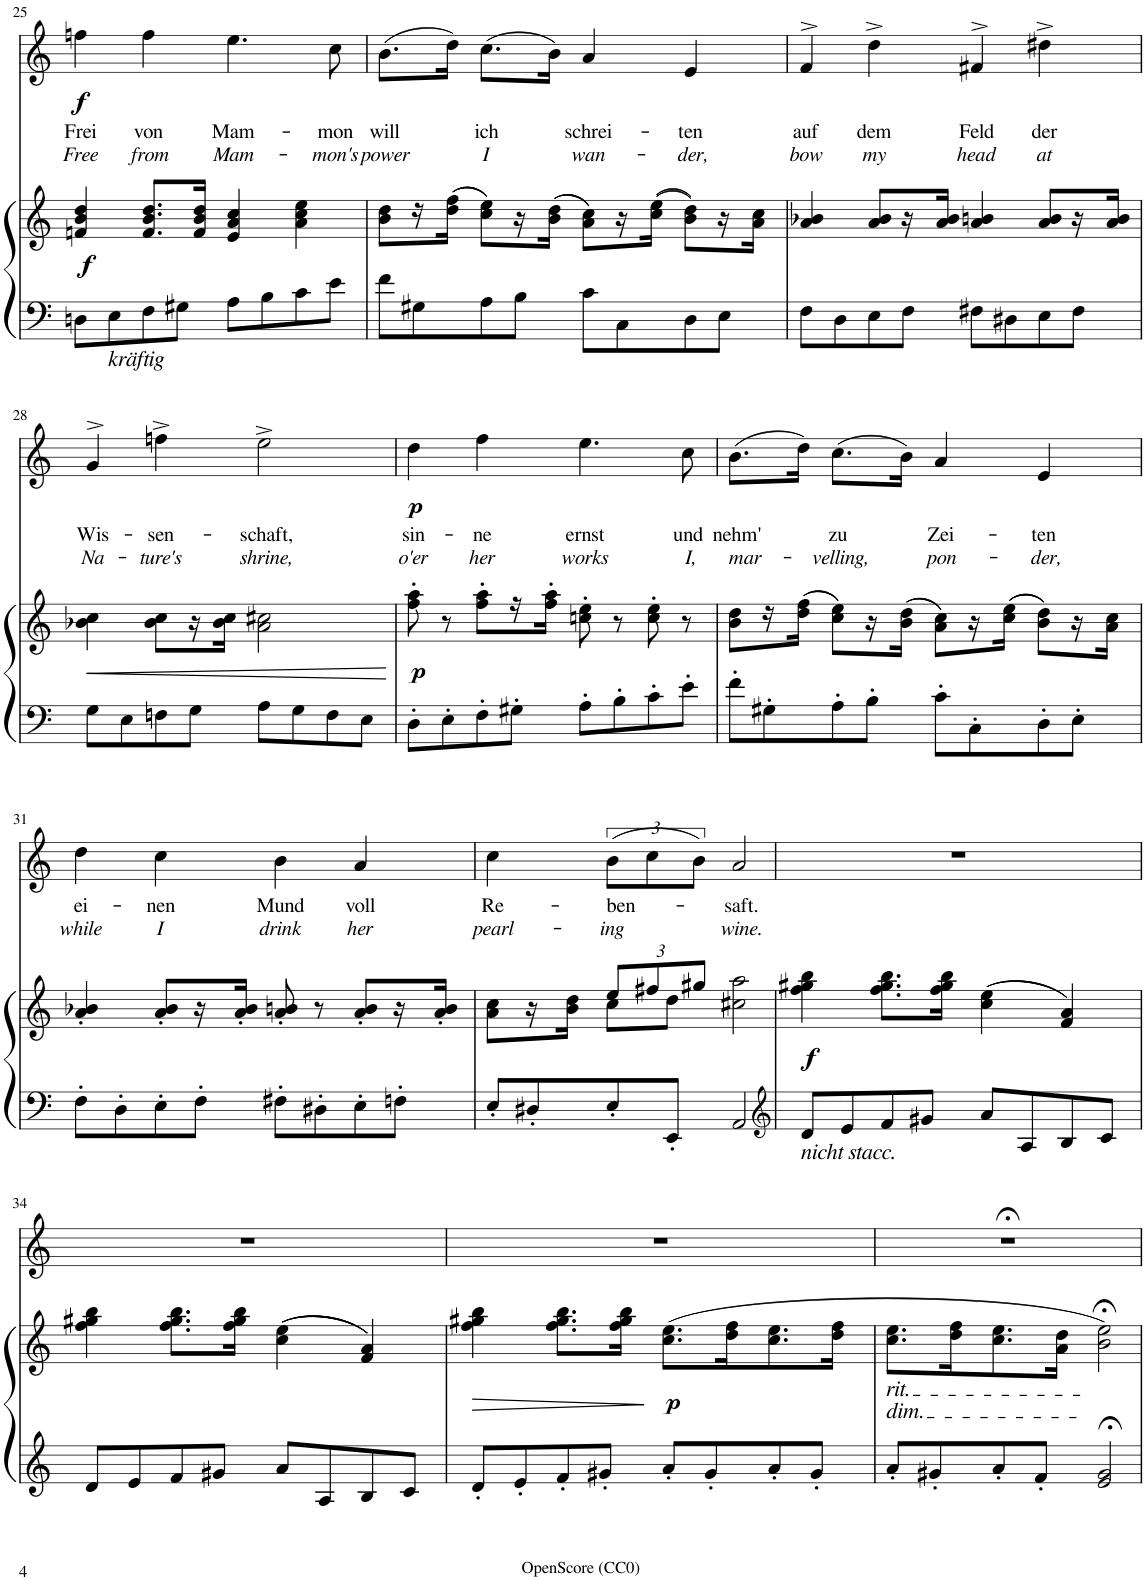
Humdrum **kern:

**kern	**kern	**dynam	**kern	**text	**text	**dynam
*part2	*part2	*part2	*part1	*part1	*part1	*part1
*staff3	*staff2	*staff2/3	*staff1	*staff1	*staff1	*staff1
*I"Piano	*	*	*I"Voice	*	*	*
*I'Pno	*	*	*	*	*	*
!!LO:PB:g=z
*clefF4	*clefG2	*	*clefG2	*	*	*
*k[]	*k[]	*	*k[]	*	*	*
*M4/4	*M4/4	*	*M4/4	*	*	*
=25	=25	=25	=25	=25	=25	=25
!	!	!LO:DY:b	!	!LO:LY:b	!LO:LY:b	!LO:DY:b
8Dn\L	4fn/ 4b/ 4dd/	f	4ffn\	Frei	Free	f
!LO:TX:b:i:t=kräftig	!	!	!	!	!	!
8E\	.	.	.	.	.	.
!	!	!	!	!LO:LY:b	!LO:LY:b	!
8F\	8.f/ 8.b/ 8.dd/L	.	4ff\	von	from	.
8G#X\J	.	.	.	.	.	.
.	16f/ 16b/ 16dd/Jk	.	.	.	.	.
!	!	!	!	!LO:LY:b	!LO:LY:b	!
8A\L	4e/ 4a/ 4cc/	.	4.ee\	Mam-	Mam-	.
8B\	.	.	.	.	.	.
8c\	4a\ 4cc\ 4ee\	.	.	.	.	.
!	!	!	!	!LO:LY:b	!LO:LY:b	!
8e\J	.	.	8cc\	-mon	-mon's	.
=26	=26	=26	=26	=26	=26	=26
!	!	!	!	!LO:LY:b	!LO:LY:b	!
8f\L	8b\ 8dd\L	.	(8.b\L	will	power	.
8G#X\	16r	.	.	.	.	.
.	((16dd\ 16ff\JJ	.	16dd\Jk)	.	.	.
!	!	!	!	!LO:LY:b	!LO:LY:b	!
8A\	8cc\ 8ee\L))	.	(8.cc\L	ich	I	.
8B\J	16r	.	.	.	.	.
.	((16b\ 16dd\JJ	.	16b\Jk)	.	.	.
!	!	!	!	!LO:LY:b	!LO:LY:b	!
8c\L	8a\ 8cc\L))	.	4a/	schrei-	wan-	.
8C\	16r	.	.	.	.	.
.	((16cc\ 16ee\JJ	.	.	.	.	.
!	!	!	!	!LO:LY:b	!LO:LY:b	!
8D\	8b\ 8dd\L))	.	4e/	-ten	-der,	.
8E\J	16r	.	.	.	.	.
.	16a\ 16cc\JJ	.	.	.	.	.
=27	=27	=27	=27	=27	=27	=27
!	!	!	!	!LO:LY:b	!LO:LY:b	!
8F\L	4a/ 4b-X/	.	4f^>/	auf	bow	.
8D\	.	.	.	.	.	.
!	!	!	!	!LO:LY:b	!LO:LY:b	!
8E\	8a/ 8b-/L	.	4dd^\	dem	my	.
8F\J	16r	.	.	.	.	.
.	16a/ 16b-/JJ	.	.	.	.	.
!	!	!	!	!LO:LY:b	!LO:LY:b	!
8F#X\L	4a/ 4bn/	.	4f#X^>/	Feld	head	.
8D#X\	.	.	.	.	.	.
!	!	!	!	!LO:LY:b	!LO:LY:b	!
8E\	8a/ 8b/L	.	4dd#X^\	der	at	.
8F#\J	16r	.	.	.	.	.
.	16a/ 16b/JJ	.	.	.	.	.
!!LO:LB:g=z
=28	=28	=28	=28	=28	=28	=28
!	!	!LO:HP:b	!	!LO:LY:b	!LO:LY:b	!
8G\L	4b-X\ 4cc\	<	4g^>/	Wis-	Na-	.
8E\	.	.	.	.	.	.
!	!	!	!	!LO:LY:b	!LO:LY:b	!
8Fn\	8b-\ 8cc\L	.	4ffn^\	-sen-	-ture's	.
8G\J	16r	.	.	.	.	.
.	16b-\ 16cc\JJ	.	.	.	.	.
!	!	!	!	!LO:LY:b	!LO:LY:b	!
8A\L	2a\ 2cc#X\	.	2ee^\	-schaft,	shrine,	.
8G\	.	.	.	.	.	.
8F\	.	.	.	.	.	.
8E\J	.	.	.	.	.	.
.	.	[	.	.	.	.
=29	=29	=29	=29	=29	=29	=29
!	!	!LO:DY:b	!	!LO:LY:b	!LO:LY:b	!LO:DY:b
8D'\L	8ff\' 8aa\'	p	4dd\	sin-	o'er	p
8E'\	8r	.	.	.	.	.
!	!	!	!	!LO:LY:b	!LO:LY:b	!
8F'\	8ff\' 8aa\'L	.	4ff\	-ne	her	.
8G#X'\J	16r	.	.	.	.	.
.	16ff\' 16aa\'JJ	.	.	.	.	.
!	!	!	!	!LO:LY:b	!LO:LY:b	!
8A'\L	8ccn\' 8ee\'	.	4.ee\	ernst	works	.
8B'\	8r	.	.	.	.	.
8c'\	8cc\' 8ee\'	.	.	.	.	.
!	!	!	!	!LO:LY:b	!LO:LY:b	!
8e'\J	8r	.	8cc\	und	I,	.
=30	=30	=30	=30	=30	=30	=30
!	!	!	!	!LO:LY:b	!LO:LY:b	!
8f'\L	8b\ 8dd\L	.	(8.b\L	nehm'	mar-	.
8G#X'\	16r	.	.	.	.	.
.	((16dd\ 16ff\JJ	.	16dd\Jk)	.	.	.
!	!	!	!	!LO:LY:b	!LO:LY:b	!
8A'\	8cc\ 8ee\L))	.	(8.cc\L	zu	-velling,	.
8B'\J	16r	.	.	.	.	.
.	((16b\ 16dd\JJ	.	16b\Jk)	.	.	.
!	!	!	!	!LO:LY:b	!LO:LY:b	!
8c'\L	8a\ 8cc\L))	.	4a/	Zei-	pon-	.
8C'\	16r	.	.	.	.	.
.	((16cc\ 16ee\JJ	.	.	.	.	.
!	!	!	!	!LO:LY:b	!LO:LY:b	!
8D'\	8b\ 8dd\L))	.	4e/	-ten	-der,	.
8E'\J	16r	.	.	.	.	.
.	16a\ 16cc\JJ	.	.	.	.	.
!!LO:LB:g=z
=31	=31	=31	=31	=31	=31	=31
!	!	!	!	!LO:LY:b	!LO:LY:b	!
8F'\L	4a/' 4b-X/'	.	4dd\	ei-	while	.
8D'\	.	.	.	.	.	.
!	!	!	!	!LO:LY:b	!LO:LY:b	!
8E'\	8a/' 8b-/'L	.	4cc\	-nen	I	.
8F'\J	16r	.	.	.	.	.
.	16a/' 16b-/'JJ	.	.	.	.	.
!	!	!	!	!LO:LY:b	!LO:LY:b	!
8F#X'\L	8a/' 8bn/'	.	4b\	Mund	drink	.
8D#X'\	8r	.	.	.	.	.
!	!	!	!	!LO:LY:b	!LO:LY:b	!
8E'\	8a/' 8b/'L	.	4a/	voll	her	.
8Fn'\J	16r	.	.	.	.	.
.	16a/' 16b/'JJ	.	.	.	.	.
=32	=32	=32	=32	=32	=32	=32
*	*^	*	*	*	*	*
!	!	!	!	!	!LO:LY:b	!LO:LY:b	!
8E'/L	4ryy	8a\ 8cc\L	.	4cc\	Re-	pearl-	.
8D#X'/	.	16r	.	.	.	.	.
.	.	16b\ 16dd\JJ	.	.	.	.	.
*	*Xbrackettup	*	*	*	*	*	*
!	!	!	!	!	!LO:LY:b	!LO:LY:b	!
8E'/	12ee/L	8cc\L	.	(12b\L	-ben-	-ing	.
.	12ff#X/	.	.	12cc\	.	.	.
8EE'/J	.	8dd\J	.	.	.	.	.
.	12gg#X/J	.	.	12b\J)	.	.	.
!	!	!	!	!	!LO:LY:b	!LO:LY:b	!
2AA/	2ryy	2cc#X\ 2aa\	.	2a/	-saft.	wine.	.
*	*v	*v	*	*	*	*	*
=33	=33	=33	=33	=33	=33	=33
*clefG2	*	*	*	*	*	*
*	*^	*	*	*	*	*
!LO:TX:b:i:t=nicht stacc.	!	!	!	!	!	!	!
!	!	!	!LO:DY:b	!	!	!	!
*	*v	*v	*	*	*	*	*
8d/L	4ff\ 4gg#X\ 4bb\	f	1r	.	.	.
8e/	.	.	.	.	.	.
8f/	8.ff\ 8.gg#\ 8.bb\L	.	.	.	.	.
8g#X/J	.	.	.	.	.	.
.	16ff\ 16gg#\ 16bb\Jk	.	.	.	.	.
8a/L	((4cc\ 4ee\	.	.	.	.	.
8A/	.	.	.	.	.	.
8B/	4f/ 4a/))	.	.	.	.	.
8c/J	.	.	.	.	.	.
!!LO:LB:g=z
=34	=34	=34	=34	=34	=34	=34
8d/L	4ff\ 4gg#X\ 4bb\	.	1r	.	.	.
8e/	.	.	.	.	.	.
8f/	8.ff\ 8.gg#\ 8.bb\L	.	.	.	.	.
8g#X/J	.	.	.	.	.	.
.	16ff\ 16gg#\ 16bb\Jk	.	.	.	.	.
8a/L	(((4cc\ 4ee\	.	.	.	.	.
8A/	.	.	.	.	.	.
8B/	4f/ 4a/)))	.	.	.	.	.
8c/J	.	.	.	.	.	.
=35	=35	=35	=35	=35	=35	=35
!	!	!LO:HP:b	!	!	!	!
8d'/L	4ff\ 4gg#X\ 4bb\	>	1r	.	.	.
8e'/	.	.	.	.	.	.
8f'/	8.ff\ 8.gg#\ 8.bb\L	.	.	.	.	.
8g#X'/J	.	.	.	.	.	.
.	16ff\ 16gg#\ 16bb\Jk	.	.	.	.	.
!	!	!LO:DY:n=1:b	!	!	!	!
8a'/L	(8.cc\ 8.ee\L	] p	.	.	.	.
8g#'/	.	.	.	.	.	.
.	16dd\ 16ff\K	.	.	.	.	.
8a'/	8.cc\ 8.ee\	.	.	.	.	.
8g#'/J	.	.	.	.	.	.
.	16dd\ 16ff\Jk	.	.	.	.	.
=36	=36	=36	=36	=36	=36	=36
!	!LO:TX:b:i:t=rit.	!	!	!	!	!
!	!LO:TX:b:i:t=dim.	!	!	!	!	!
8a'/L	8.cc\ 8.ee\L	.	1r;<	.	.	.
8g#X'/	.	.	.	.	.	.
.	16dd\ 16ff\K	.	.	.	.	.
8a'/	8.cc\ 8.ee\	.	.	.	.	.
8f'/J	.	.	.	.	.	.
.	16a\ 16dd\Jk	.	.	.	.	.
2e/;< 2g#/;<	2b\;< 2ee\;<)	.	.	.	.	.
=	=	=	=	=	=	=
*-	*-	*-	*-	*-	*-	*-
